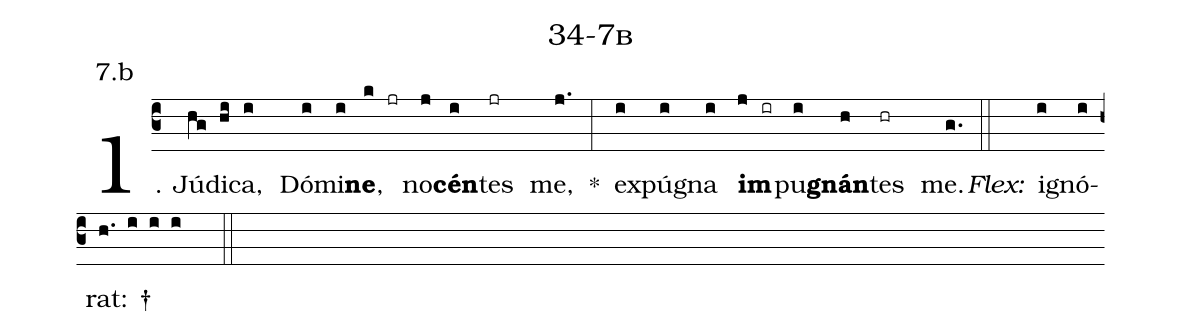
name: 34-7b;
annotation: 7.b;
%%
(c3)1. Jú(hg)di(hi)ca,(i) Dó(i)mi(i)<b>ne</b>,(k jr) no(j)<b>cén</b>(i)tes(jr) me,(j.) *(:) ex(i)pú(i)gna(i) <b>im</b>(j ir)pu(i)<b>gnán</b>(h)tes(hr) me.(g.) (::)
<i>Flex:</i>()  i(i)gnó(i)rat: †(h. i i i  ::)
